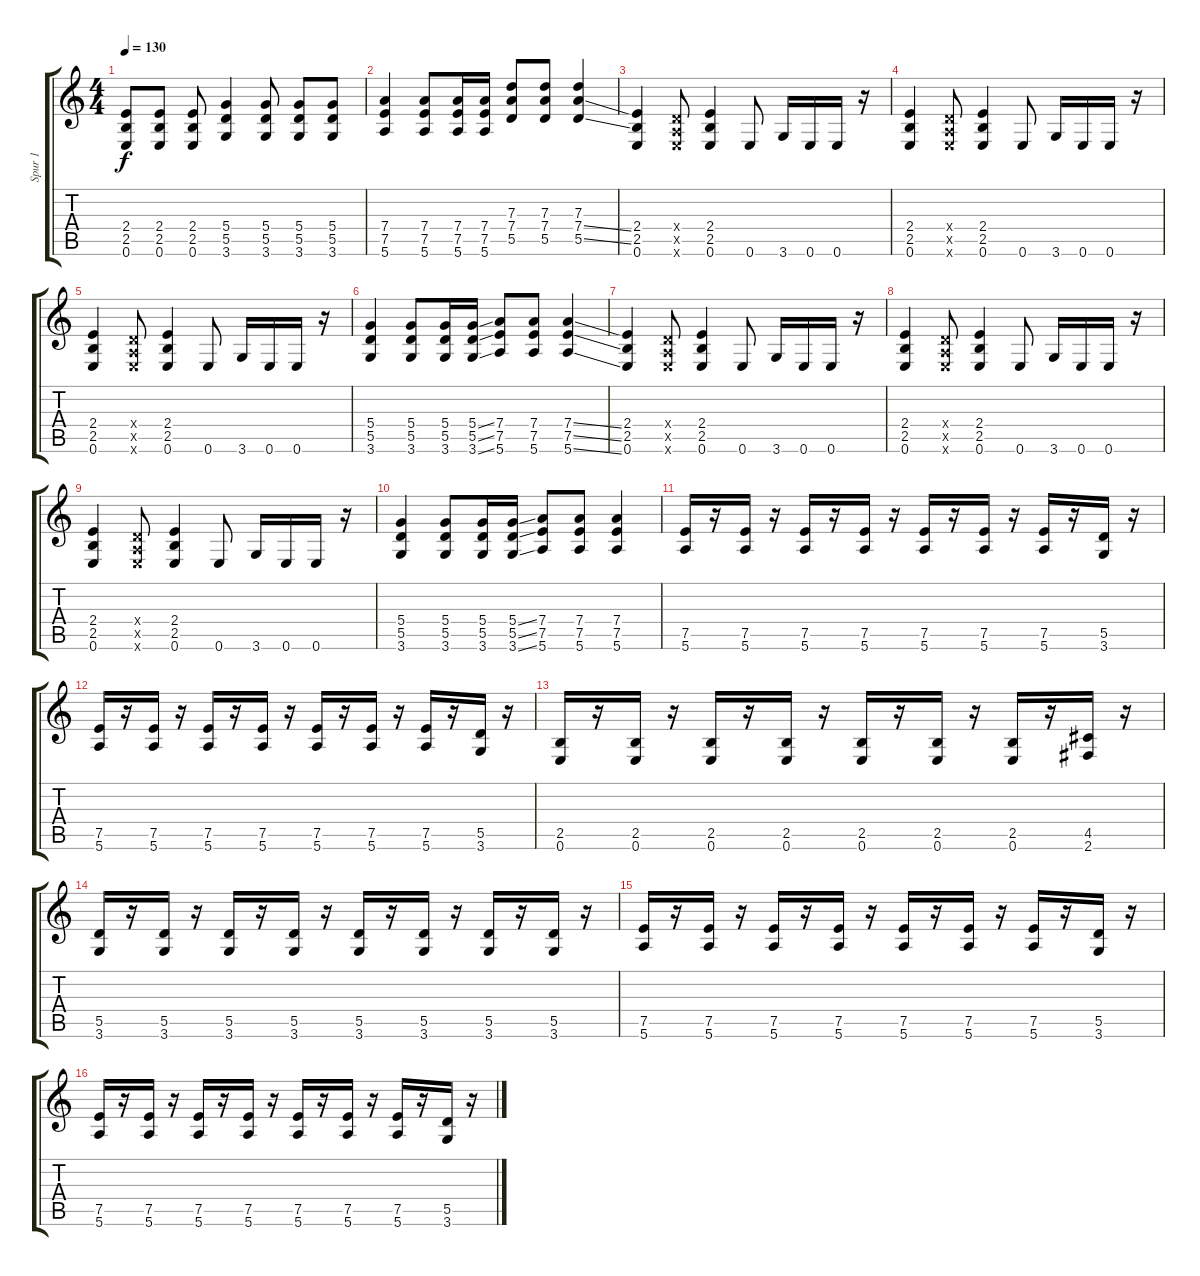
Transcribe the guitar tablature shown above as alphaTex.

\track ("Spur 1" "Spur 1") {instrument overdrivenguitar}
\staff {score tabs}
\tuning (E4 B3 G3 D3 A2 E2) {hide}
\ts (4 4)
\tempo 130
\clef g2
\ks c
(2.4 2.5 0.6).8{dy f} (2.4 2.5 0.6).8 (2.4 2.5 0.6).8 (5.4 5.5 3.6).4 (5.4 5.5 3.6).8 (5.4 5.5 3.6).8 (5.4 5.5 3.6).8 |
(7.4 7.5 5.6).4 (7.4 7.5 5.6).8 (7.4 7.5 5.6).16 (7.4 7.5 5.6).16 (7.3 7.4 5.5).8 (7.3 7.4 5.5).8 (7.3 7.4{ss} 5.5{ss}).4 |
(2.4 2.5 0.6).4 (0.4{x} 0.5{x} 0.6{x}).8 (2.4 2.5 0.6).4 0.6.8 3.6.16 0.6.16 0.6.16 r.16 |
(2.4 2.5 0.6).4 (0.4{x} 0.5{x} 0.6{x}).8 (2.4 2.5 0.6).4 0.6.8 3.6.16 0.6.16 0.6.16 r.16 |
(2.4 2.5 0.6).4 (0.4{x} 0.5{x} 0.6{x}).8 (2.4 2.5 0.6).4 0.6.8 3.6.16 0.6.16 0.6.16 r.16 |
(5.4 5.5 3.6).4 (5.4 5.5 3.6).8 (5.4 5.5 3.6).16 (5.4{ss} 5.5{ss} 3.6{ss}).16 (7.4 7.5 5.6).8 (7.4 7.5 5.6).8 (7.4{ss} 7.5{ss} 5.6{ss}).4 |
(2.4 2.5 0.6).4 (0.4{x} 0.5{x} 0.6{x}).8 (2.4 2.5 0.6).4 0.6.8 3.6.16 0.6.16 0.6.16 r.16 |
(2.4 2.5 0.6).4 (0.4{x} 0.5{x} 0.6{x}).8 (2.4 2.5 0.6).4 0.6.8 3.6.16 0.6.16 0.6.16 r.16 |
(2.4 2.5 0.6).4 (0.4{x} 0.5{x} 0.6{x}).8 (2.4 2.5 0.6).4 0.6.8 3.6.16 0.6.16 0.6.16 r.16 |
(5.4 5.5 3.6).4 (5.4 5.5 3.6).8 (5.4 5.5 3.6).16 (5.4{ss} 5.5{ss} 3.6{ss}).16 (7.4 7.5 5.6).8 (7.4 7.5 5.6).8 (7.4 7.5 5.6).4 |
(7.5 5.6).16 r.16 (7.5 5.6).16 r.16 (7.5 5.6).16 r.16 (7.5 5.6).16 r.16 (7.5 5.6).16 r.16 (7.5 5.6).16 r.16 (7.5 5.6).16 r.16 (5.5 3.6).16 r.16 |
(7.5 5.6).16 r.16 (7.5 5.6).16 r.16 (7.5 5.6).16 r.16 (7.5 5.6).16 r.16 (7.5 5.6).16 r.16 (7.5 5.6).16 r.16 (7.5 5.6).16 r.16 (5.5 3.6).16 r.16 |
(2.5 0.6).16 r.16 (2.5 0.6).16 r.16 (2.5 0.6).16 r.16 (2.5 0.6).16 r.16 (2.5 0.6).16 r.16 (2.5 0.6).16 r.16 (2.5 0.6).16 r.16 (4.5 2.6).16 r.16 |
(5.5 3.6).16 r.16 (5.5 3.6).16 r.16 (5.5 3.6).16 r.16 (5.5 3.6).16 r.16 (5.5 3.6).16 r.16 (5.5 3.6).16 r.16 (5.5 3.6).16 r.16 (5.5 3.6).16 r.16 |
(7.5 5.6).16 r.16 (7.5 5.6).16 r.16 (7.5 5.6).16 r.16 (7.5 5.6).16 r.16 (7.5 5.6).16 r.16 (7.5 5.6).16 r.16 (7.5 5.6).16 r.16 (5.5 3.6).16 r.16 |
(7.5 5.6).16 r.16 (7.5 5.6).16 r.16 (7.5 5.6).16 r.16 (7.5 5.6).16 r.16 (7.5 5.6).16 r.16 (7.5 5.6).16 r.16 (7.5 5.6).16 r.16 (5.5 3.6).16 r.16
